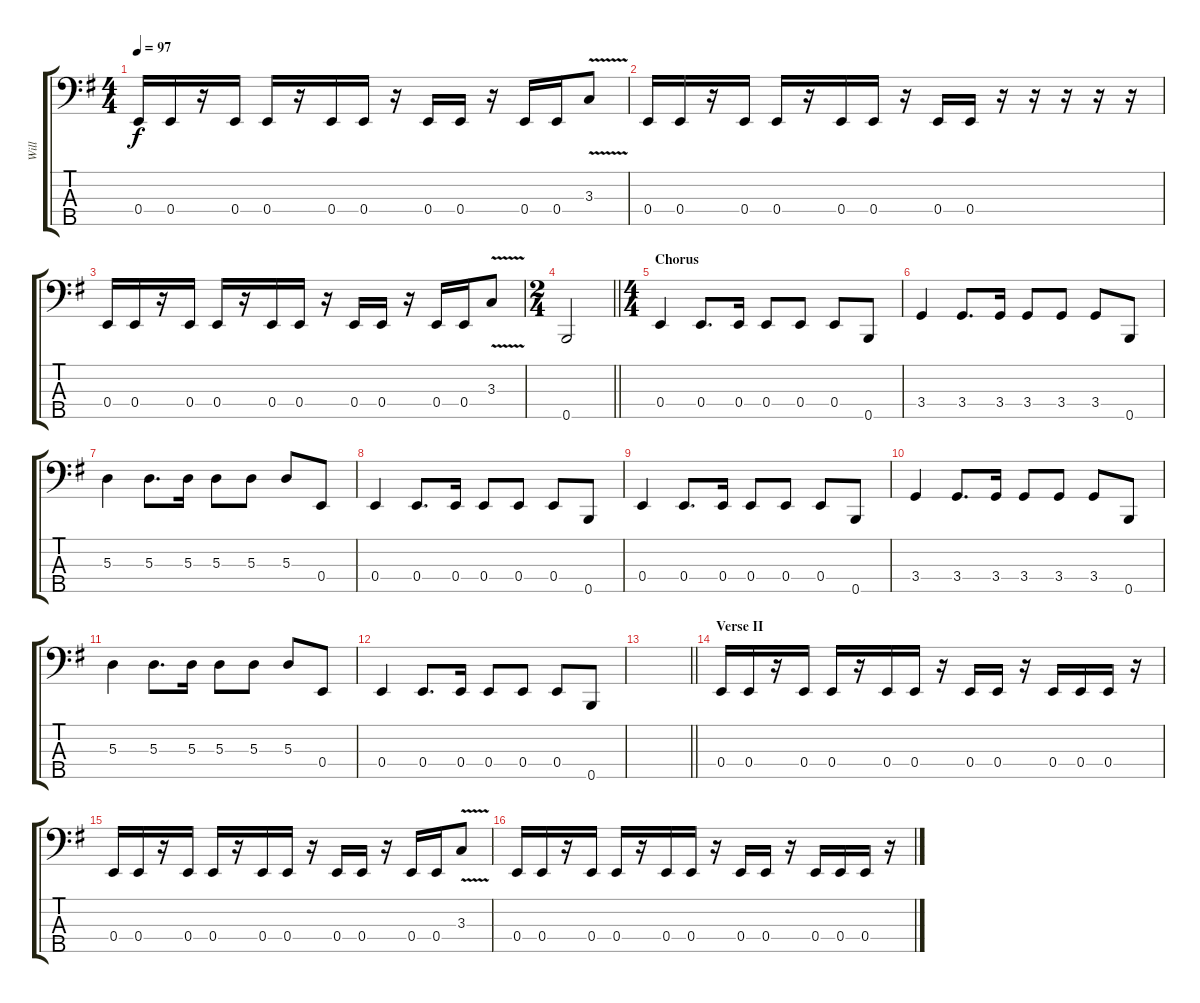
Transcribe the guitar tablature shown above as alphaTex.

\track ("Will" "Will") {instrument electricbassfinger}
\staff {score tabs}
\tuning (G2 D2 A1 E1 B0) {hide}
\ts (4 4)
\tempo 97
\clef f4
\ks g
0.4.16{dy f} 0.4.16 r.16 0.4.16 0.4.16 r.16 0.4.16 0.4.16 r.16 0.4.16 0.4.16 r.16 0.4.16 0.4.16 3.3{v}.8 |
0.4.16 0.4.16 r.16 0.4.16 0.4.16 r.16 0.4.16 0.4.16 r.16 0.4.16 0.4.16 r.16 r.16 r.16 r.16 r.16 |
0.4.16 0.4.16 r.16 0.4.16 0.4.16 r.16 0.4.16 0.4.16 r.16 0.4.16 0.4.16 r.16 0.4.16 0.4.16 3.3{v}.8 |
\ts (2 4)
\barLineRight lightlight
0.5.2 |
\ts (4 4)
\section ("" "Chorus")
0.4.4 0.4.8{d} 0.4.16 0.4.8 0.4.8 0.4.8 0.5.8 |
3.4.4 3.4.8{d} 3.4.16 3.4.8 3.4.8 3.4.8 0.5.8 |
5.3.4 5.3.8{d} 5.3.16 5.3.8 5.3.8 5.3.8 0.4.8 |
0.4.4 0.4.8{d} 0.4.16 0.4.8 0.4.8 0.4.8 0.5.8 |
0.4.4 0.4.8{d} 0.4.16 0.4.8 0.4.8 0.4.8 0.5.8 |
3.4.4 3.4.8{d} 3.4.16 3.4.8 3.4.8 3.4.8 0.5.8 |
5.3.4 5.3.8{d} 5.3.16 5.3.8 5.3.8 5.3.8 0.4.8 |
0.4.4 0.4.8{d} 0.4.16 0.4.8 0.4.8 0.4.8 0.5.8 |
\barLineRight lightlight
|
\section ("" "Verse II")
0.4.16 0.4.16 r.16 0.4.16 0.4.16 r.16 0.4.16 0.4.16 r.16 0.4.16 0.4.16 r.16 0.4.16 0.4.16 0.4.16 r.16 |
0.4.16 0.4.16 r.16 0.4.16 0.4.16 r.16 0.4.16 0.4.16 r.16 0.4.16 0.4.16 r.16 0.4.16 0.4.16 3.3{v}.8 |
0.4.16 0.4.16 r.16 0.4.16 0.4.16 r.16 0.4.16 0.4.16 r.16 0.4.16 0.4.16 r.16 0.4.16 0.4.16 0.4.16 r.16
